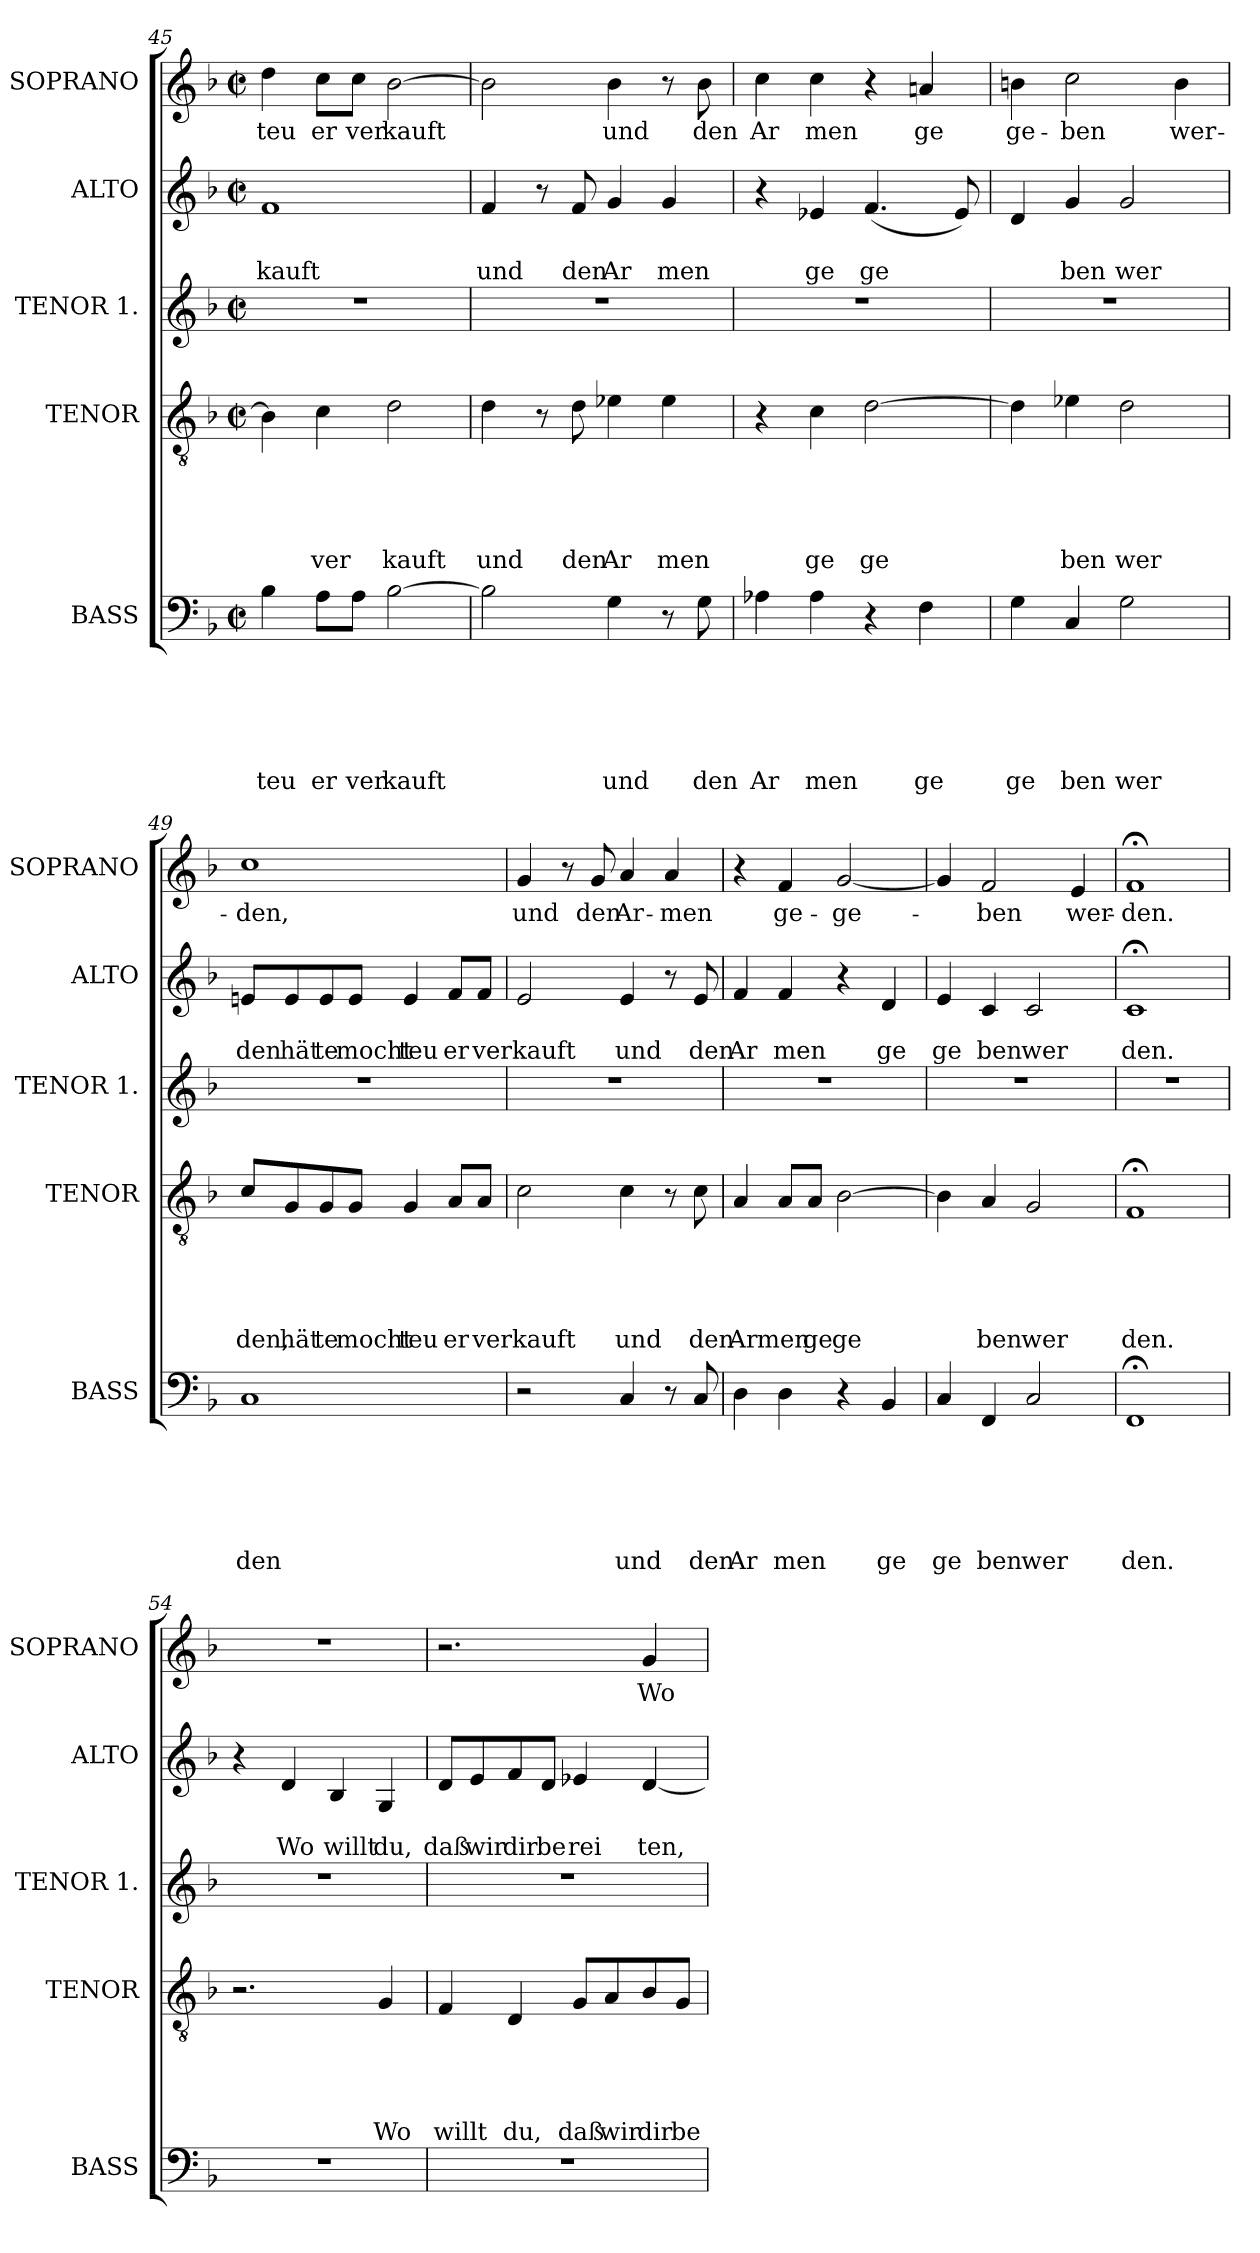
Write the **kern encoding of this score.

**kern	**text	**text	**text	**text	**text	**text	**kern	**text	**text	**text	**text	**text	**kern	**kern	**text	**text	**kern	**text
*part5	*part5	*part5	*part5	*part5	*part5	*part5	*part4	*part4	*part4	*part4	*part4	*part4	*part3	*part2	*part2	*part2	*part1	*part1
*staff5	*staff5	*staff5	*staff5	*staff5	*staff5	*staff5	*staff4	*staff4	*staff4	*staff4	*staff4	*staff4	*staff3	*staff2	*staff2	*staff2	*staff1	*staff1
*I"BASS	*	*	*	*	*	*	*I"TENOR	*	*	*	*	*	*I"TENOR 1.	*I"ALTO	*	*	*I"SOPRANO	*
*I'BASS	*	*	*	*	*	*	*I'TENOR	*	*	*	*	*	*I'TENOR 1.	*I'ALTO	*	*	*I'SOPRANO	*
*clefF4	*	*	*	*	*	*	*clefGv2	*	*	*	*	*	*clefG2	*clefG2	*	*	*clefG2	*
*k[b-]	*	*	*	*	*	*	*k[b-]	*	*	*	*	*	*k[b-]	*k[b-]	*	*	*k[b-]	*
*F:	*	*	*	*	*	*	*F:	*	*	*	*	*	*F:	*F:	*	*	*F:	*
*M2/2	*	*	*	*	*	*	*M2/2	*	*	*	*	*	*M2/2	*M2/2	*	*	*M2/2	*
*met(c|)	*	*	*	*	*	*	*met(c|)	*	*	*	*	*	*met(c|)	*met(c|)	*	*	*met(c|)	*
=45	=45	=45	=45	=45	=45	=45	=45	=45	=45	=45	=45	=45	=45	=45	=45	=45	=45	=45
!	!	!	!	!	!	!LO:LY:b	!	!	!	!	!	!	!	!	!	!LO:LY:b	!	!LO:LY:b
4B-\	.	.	.	.	.	teu	4B-\]	.	.	.	.	.	1r	1f	.	kauft	4dd\	teu
!	!	!	!	!	!	!LO:LY:b	!	!	!	!	!	!LO:LY:b	!	!	!	!	!	!LO:LY:b
8A\L	.	.	.	.	.	er	4c\	.	.	.	.	ver	.	.	.	.	8cc\L	er
!	!	!	!	!	!	!LO:LY:b	!	!	!	!	!	!	!	!	!	!	!	!LO:LY:b
8A\J	.	.	.	.	.	ver	.	.	.	.	.	.	.	.	.	.	8cc\J	ver
!	!	!	!	!	!	!LO:LY:b	!	!	!	!	!	!LO:LY:b	!	!	!	!	!	!LO:LY:b
[>2B-\	.	.	.	.	.	kauft	2d\	.	.	.	.	kauft	.	.	.	.	[>2b-\	kauft
=46	=46	=46	=46	=46	=46	=46	=46	=46	=46	=46	=46	=46	=46	=46	=46	=46	=46	=46
!	!	!	!	!	!	!	!	!	!	!	!	!LO:LY:b	!	!	!	!LO:LY:b	!	!
2B-\]	.	.	.	.	.	.	4d\	.	.	.	.	und	1r	4f/	.	und	2b-\]	.
.	.	.	.	.	.	.	8r	.	.	.	.	.	.	8r	.	.	.	.
!	!	!	!	!	!	!	!	!	!	!	!	!LO:LY:b	!	!	!	!LO:LY:b	!	!
.	.	.	.	.	.	.	8d\	.	.	.	.	den	.	8f/	.	den	.	.
!	!	!	!	!	!	!LO:LY:b	!	!	!	!	!	!LO:LY:b	!	!	!	!LO:LY:b	!	!LO:LY:b
4G\	.	.	.	.	.	und	4e-X\	.	.	.	.	Ar	.	4g/	.	Ar	4b-\	und
!	!	!	!	!	!	!	!	!	!	!	!	!LO:LY:b	!	!	!	!LO:LY:b	!	!
8r	.	.	.	.	.	.	4e-\	.	.	.	.	men	.	4g/	.	men	8r	.
!	!	!	!	!	!	!LO:LY:b	!	!	!	!	!	!	!	!	!	!	!	!LO:LY:b
8G\	.	.	.	.	.	den	.	.	.	.	.	.	.	.	.	.	8b-\	den
=47	=47	=47	=47	=47	=47	=47	=47	=47	=47	=47	=47	=47	=47	=47	=47	=47	=47	=47
!	!	!	!	!	!	!LO:LY:b	!	!	!	!	!	!	!	!	!	!	!	!LO:LY:b
4A-X\	.	.	.	.	.	Ar	4r	.	.	.	.	.	1r	4r	.	.	4cc\	Ar
!	!	!	!	!	!	!LO:LY:b	!	!	!	!	!	!LO:LY:b	!	!	!	!LO:LY:b	!	!LO:LY:b
4A-\	.	.	.	.	.	men	4c\	.	.	.	.	ge	.	4e-X/	.	ge	4cc\	men
!	!	!	!	!	!	!	!	!	!	!	!	!LO:LY:b	!	!	!	!LO:LY:b	!	!
4r	.	.	.	.	.	.	[<2d\	.	.	.	.	ge	.	(<4.f/	.	ge	4r	.
!	!	!	!	!	!	!LO:LY:b	!	!	!	!	!	!	!	!	!	!	!	!LO:LY:b
4F\	.	.	.	.	.	ge	.	.	.	.	.	.	.	.	.	.	4an/	ge
.	.	.	.	.	.	.	.	.	.	.	.	.	.	8e-/)	.	.	.	.
!!LO:LB:g=z
=48	=48	=48	=48	=48	=48	=48	=48	=48	=48	=48	=48	=48	=48	=48	=48	=48	=48	=48
!	!	!	!	!	!	!LO:LY:b	!	!	!	!	!	!	!	!	!	!	!	!LO:LY:b
4G\	.	.	.	.	.	ge	4d\]	.	.	.	.	.	1r	4d/	.	.	4bn\	ge-
!	!	!	!	!	!	!LO:LY:b	!	!	!	!	!	!LO:LY:b	!	!	!	!LO:LY:b	!	!LO:LY:b
4C/	.	.	.	.	.	ben	4e-X\	.	.	.	.	ben	.	4g/	.	ben	2cc\	-ben
!	!	!	!	!	!	!LO:LY:b	!	!	!	!	!	!LO:LY:b	!	!	!	!LO:LY:b	!	!
2G\	.	.	.	.	.	wer	2d\	.	.	.	.	wer	.	2g/	.	wer	.	.
!	!	!	!	!	!	!	!	!	!	!	!	!	!	!	!	!	!	!LO:LY:b
.	.	.	.	.	.	.	.	.	.	.	.	.	.	.	.	.	4b\	wer-
=49	=49	=49	=49	=49	=49	=49	=49	=49	=49	=49	=49	=49	=49	=49	=49	=49	=49	=49
!	!	!	!	!	!	!LO:LY:b	!	!	!	!	!	!LO:LY:b	!	!	!	!LO:LY:b	!	!LO:LY:b
1C	.	.	.	.	.	den	8c/L	.	.	.	.	den,	1r	8en/L	.	den	1cc	-den,
!	!	!	!	!	!	!	!	!	!	!	!	!LO:LY:b	!	!	!	!LO:LY:b	!	!
.	.	.	.	.	.	.	8G/	.	.	.	.	hät	.	8e/	.	hät	.	.
!	!	!	!	!	!	!	!	!	!	!	!	!LO:LY:b	!	!	!	!LO:LY:b	!	!
.	.	.	.	.	.	.	8G/	.	.	.	.	te	.	8e/	.	te	.	.
!	!	!	!	!	!	!	!	!	!	!	!	!LO:LY:b	!	!	!	!LO:LY:b	!	!
.	.	.	.	.	.	.	8G/J	.	.	.	.	mocht	.	8e/J	.	mocht	.	.
!	!	!	!	!	!	!	!	!	!	!	!	!LO:LY:b	!	!	!	!LO:LY:b	!	!
.	.	.	.	.	.	.	4G/	.	.	.	.	teu	.	4e/	.	teu	.	.
!	!	!	!	!	!	!	!	!	!	!	!	!LO:LY:b	!	!	!	!LO:LY:b	!	!
.	.	.	.	.	.	.	8A/L	.	.	.	.	er	.	8f/L	.	er	.	.
!	!	!	!	!	!	!	!	!	!	!	!	!LO:LY:b	!	!	!	!LO:LY:b	!	!
.	.	.	.	.	.	.	8A/J	.	.	.	.	ver	.	8f/J	.	ver	.	.
=50	=50	=50	=50	=50	=50	=50	=50	=50	=50	=50	=50	=50	=50	=50	=50	=50	=50	=50
!	!	!	!	!	!	!	!	!	!	!	!	!LO:LY:b	!	!	!	!LO:LY:b	!	!LO:LY:b
2r	.	.	.	.	.	.	2c\	.	.	.	.	kauft	1r	2e/	.	kauft	4g/	und
.	.	.	.	.	.	.	.	.	.	.	.	.	.	.	.	.	8r	.
!	!	!	!	!	!	!	!	!	!	!	!	!	!	!	!	!	!	!LO:LY:b
.	.	.	.	.	.	.	.	.	.	.	.	.	.	.	.	.	8g/	den
!	!	!	!	!	!	!LO:LY:b	!	!	!	!	!	!LO:LY:b	!	!	!	!LO:LY:b	!	!LO:LY:b
4C/	.	.	.	.	.	und	4c\	.	.	.	.	und	.	4e/	.	und	4a/	Ar-
!	!	!	!	!	!	!	!	!	!	!	!	!	!	!	!	!	!	!LO:LY:b
8r	.	.	.	.	.	.	8r	.	.	.	.	.	.	8r	.	.	4a/	-men
!	!	!	!	!	!	!LO:LY:b	!	!	!	!	!	!LO:LY:b	!	!	!	!LO:LY:b	!	!
8C/	.	.	.	.	.	den	8c\	.	.	.	.	den	.	8e/	.	den	.	.
=51	=51	=51	=51	=51	=51	=51	=51	=51	=51	=51	=51	=51	=51	=51	=51	=51	=51	=51
!	!	!	!	!	!	!LO:LY:b	!	!	!	!	!	!LO:LY:b	!	!	!	!LO:LY:b	!	!
4D\	.	.	.	.	.	Ar	4A/	.	.	.	.	Ar	1r	4f/	.	Ar	4r	.
!	!	!	!	!	!	!LO:LY:b	!	!	!	!	!	!LO:LY:b	!	!	!	!LO:LY:b	!	!LO:LY:b
4D\	.	.	.	.	.	men	8A/L	.	.	.	.	men	.	4f/	.	men	4f/	ge-
!	!	!	!	!	!	!	!	!	!	!	!	!LO:LY:b	!	!	!	!	!	!
.	.	.	.	.	.	.	8A/J	.	.	.	.	ge	.	.	.	.	.	.
!	!	!	!	!	!	!	!	!	!	!	!	!LO:LY:b	!	!	!	!	!	!LO:LY:b
4r	.	.	.	.	.	.	[>2B-\	.	.	.	.	ge	.	4r	.	.	[<2g/	-ge-
!	!	!	!	!	!	!LO:LY:b	!	!	!	!	!	!	!	!	!	!LO:LY:b	!	!
4BB-/	.	.	.	.	.	ge	.	.	.	.	.	.	.	4d/	.	ge	.	.
=52	=52	=52	=52	=52	=52	=52	=52	=52	=52	=52	=52	=52	=52	=52	=52	=52	=52	=52
!	!	!	!	!	!	!LO:LY:b	!	!	!	!	!	!	!	!	!	!LO:LY:b	!	!
4C/	.	.	.	.	.	ge	4B-\]	.	.	.	.	.	1r	4e/	.	ge	4g/]	.
!	!	!	!	!	!	!LO:LY:b	!	!	!	!	!	!LO:LY:b	!	!	!	!LO:LY:b	!	!LO:LY:b
4FF/	.	.	.	.	.	ben	4A/	.	.	.	.	ben	.	4c/	.	ben	2f/	-ben
!	!	!	!	!	!	!LO:LY:b	!	!	!	!	!	!LO:LY:b	!	!	!	!LO:LY:b	!	!
2C/	.	.	.	.	.	wer	2G/	.	.	.	.	wer	.	2c/	.	wer	.	.
!	!	!	!	!	!	!	!	!	!	!	!	!	!	!	!	!	!	!LO:LY:b
.	.	.	.	.	.	.	.	.	.	.	.	.	.	.	.	.	4e/	wer-
=53	=53	=53	=53	=53	=53	=53	=53	=53	=53	=53	=53	=53	=53	=53	=53	=53	=53	=53
!	!	!	!	!	!	!LO:LY:b	!	!	!	!	!	!LO:LY:b	!	!	!	!LO:LY:b	!	!LO:LY:b
1FF;	.	.	.	.	.	den.	1F;	.	.	.	.	den.	1r	1c;	.	den.	1f;	-den.
!!LO:LB:g=z
=54	=54	=54	=54	=54	=54	=54	=54	=54	=54	=54	=54	=54	=54	=54	=54	=54	=54	=54
1r	.	.	.	.	.	.	2.r	.	.	.	.	.	1r	4r	.	.	1r	.
!	!	!	!	!	!	!	!	!	!	!	!	!	!	!	!	!LO:LY:b	!	!
.	.	.	.	.	.	.	.	.	.	.	.	.	.	4d/	.	Wo	.	.
!	!	!	!	!	!	!	!	!	!	!	!	!	!	!	!	!LO:LY:b	!	!
.	.	.	.	.	.	.	.	.	.	.	.	.	.	4B-/	.	willt	.	.
!	!	!	!	!	!	!	!	!	!	!	!	!LO:LY:b	!	!	!	!LO:LY:b	!	!
.	.	.	.	.	.	.	4G/	.	.	.	.	Wo	.	4G/	.	du,	.	.
=55	=55	=55	=55	=55	=55	=55	=55	=55	=55	=55	=55	=55	=55	=55	=55	=55	=55	=55
!	!	!	!	!	!	!	!	!	!	!	!	!LO:LY:b	!	!	!	!LO:LY:b	!	!
1r	.	.	.	.	.	.	4F/	.	.	.	.	willt	1r	8d/L	.	daß	2.r	.
!	!	!	!	!	!	!	!	!	!	!	!	!	!	!	!	!LO:LY:b	!	!
.	.	.	.	.	.	.	.	.	.	.	.	.	.	8e/	.	wir	.	.
!	!	!	!	!	!	!	!	!	!	!	!	!LO:LY:b	!	!	!	!LO:LY:b	!	!
.	.	.	.	.	.	.	4D/	.	.	.	.	du,	.	8f/	.	dir	.	.
!	!	!	!	!	!	!	!	!	!	!	!	!	!	!	!	!LO:LY:b	!	!
.	.	.	.	.	.	.	.	.	.	.	.	.	.	8d/J	.	be	.	.
!	!	!	!	!	!	!	!	!	!	!	!	!LO:LY:b	!	!	!	!LO:LY:b	!	!
.	.	.	.	.	.	.	8G/L	.	.	.	.	daß	.	4e-X/	.	rei	.	.
!	!	!	!	!	!	!	!	!	!	!	!	!LO:LY:b	!	!	!	!	!	!
.	.	.	.	.	.	.	8A/	.	.	.	.	wir	.	.	.	.	.	.
!	!	!	!	!	!	!	!	!	!	!	!	!LO:LY:b	!	!	!	!LO:LY:b	!	!LO:LY:b
.	.	.	.	.	.	.	8B-/	.	.	.	.	dir	.	[<4d/	.	ten,	4g/	Wo
!	!	!	!	!	!	!	!	!	!	!	!	!LO:LY:b	!	!	!	!	!	!
.	.	.	.	.	.	.	8G/J	.	.	.	.	be	.	.	.	.	.	.
=	=	=	=	=	=	=	=	=	=	=	=	=	=	=	=	=	=	=
*-	*-	*-	*-	*-	*-	*-	*-	*-	*-	*-	*-	*-	*-	*-	*-	*-	*-	*-
